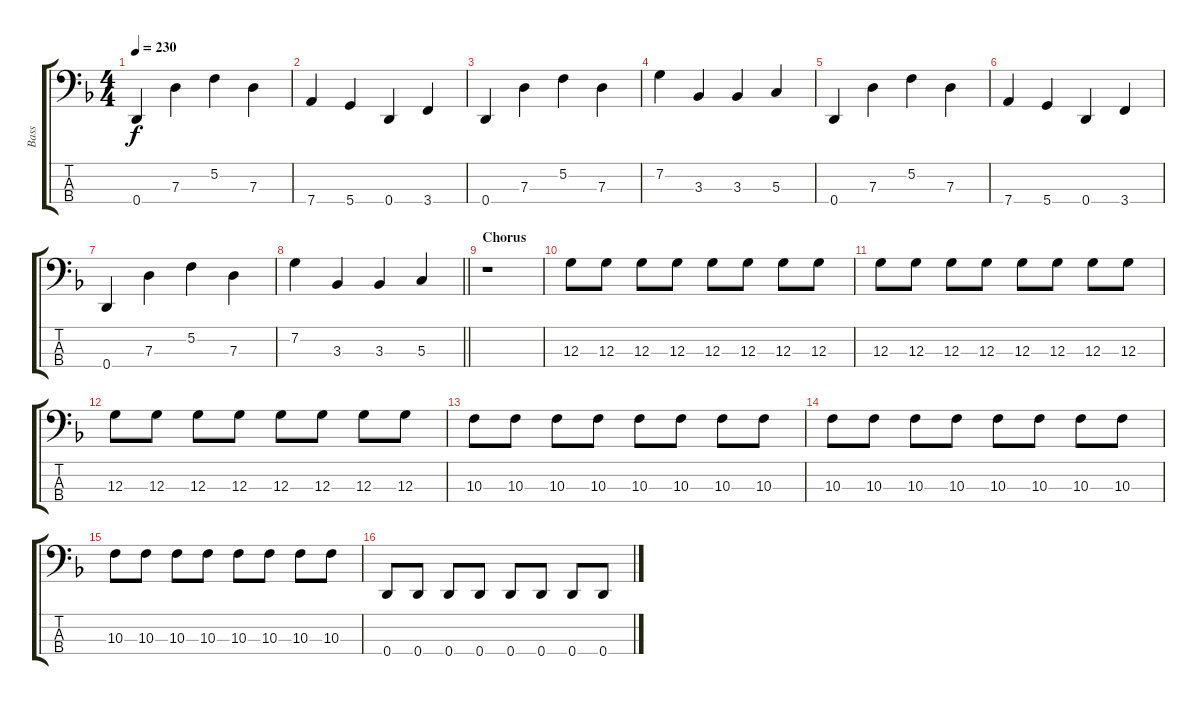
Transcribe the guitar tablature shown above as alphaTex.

\track ("Bass" "Bass") {instrument electricbasspick}
\staff {score tabs}
\tuning (F2 C2 G1 D1) {hide}
\ts (4 4)
\tempo 230
\clef f4
\ks f
0.4.4{dy f} 7.3.4 5.2.4 7.3.4 |
7.4.4 5.4.4 0.4.4 3.4.4 |
0.4.4 7.3.4 5.2.4 7.3.4 |
7.2.4 3.3.4 3.3.4 5.3.4 |
0.4.4 7.3.4 5.2.4 7.3.4 |
7.4.4 5.4.4 0.4.4 3.4.4 |
0.4.4 7.3.4 5.2.4 7.3.4 |
\barLineRight lightlight
7.2.4 3.3.4 3.3.4 5.3.4 |
\section ("" "Chorus")
r.1 |
12.3.8 12.3.8 12.3.8 12.3.8 12.3.8 12.3.8 12.3.8 12.3.8 |
12.3.8 12.3.8 12.3.8 12.3.8 12.3.8 12.3.8 12.3.8 12.3.8 |
12.3.8 12.3.8 12.3.8 12.3.8 12.3.8 12.3.8 12.3.8 12.3.8 |
10.3.8 10.3.8 10.3.8 10.3.8 10.3.8 10.3.8 10.3.8 10.3.8 |
10.3.8 10.3.8 10.3.8 10.3.8 10.3.8 10.3.8 10.3.8 10.3.8 |
10.3.8 10.3.8 10.3.8 10.3.8 10.3.8 10.3.8 10.3.8 10.3.8 |
0.4.8 0.4.8 0.4.8 0.4.8 0.4.8 0.4.8 0.4.8 0.4.8
